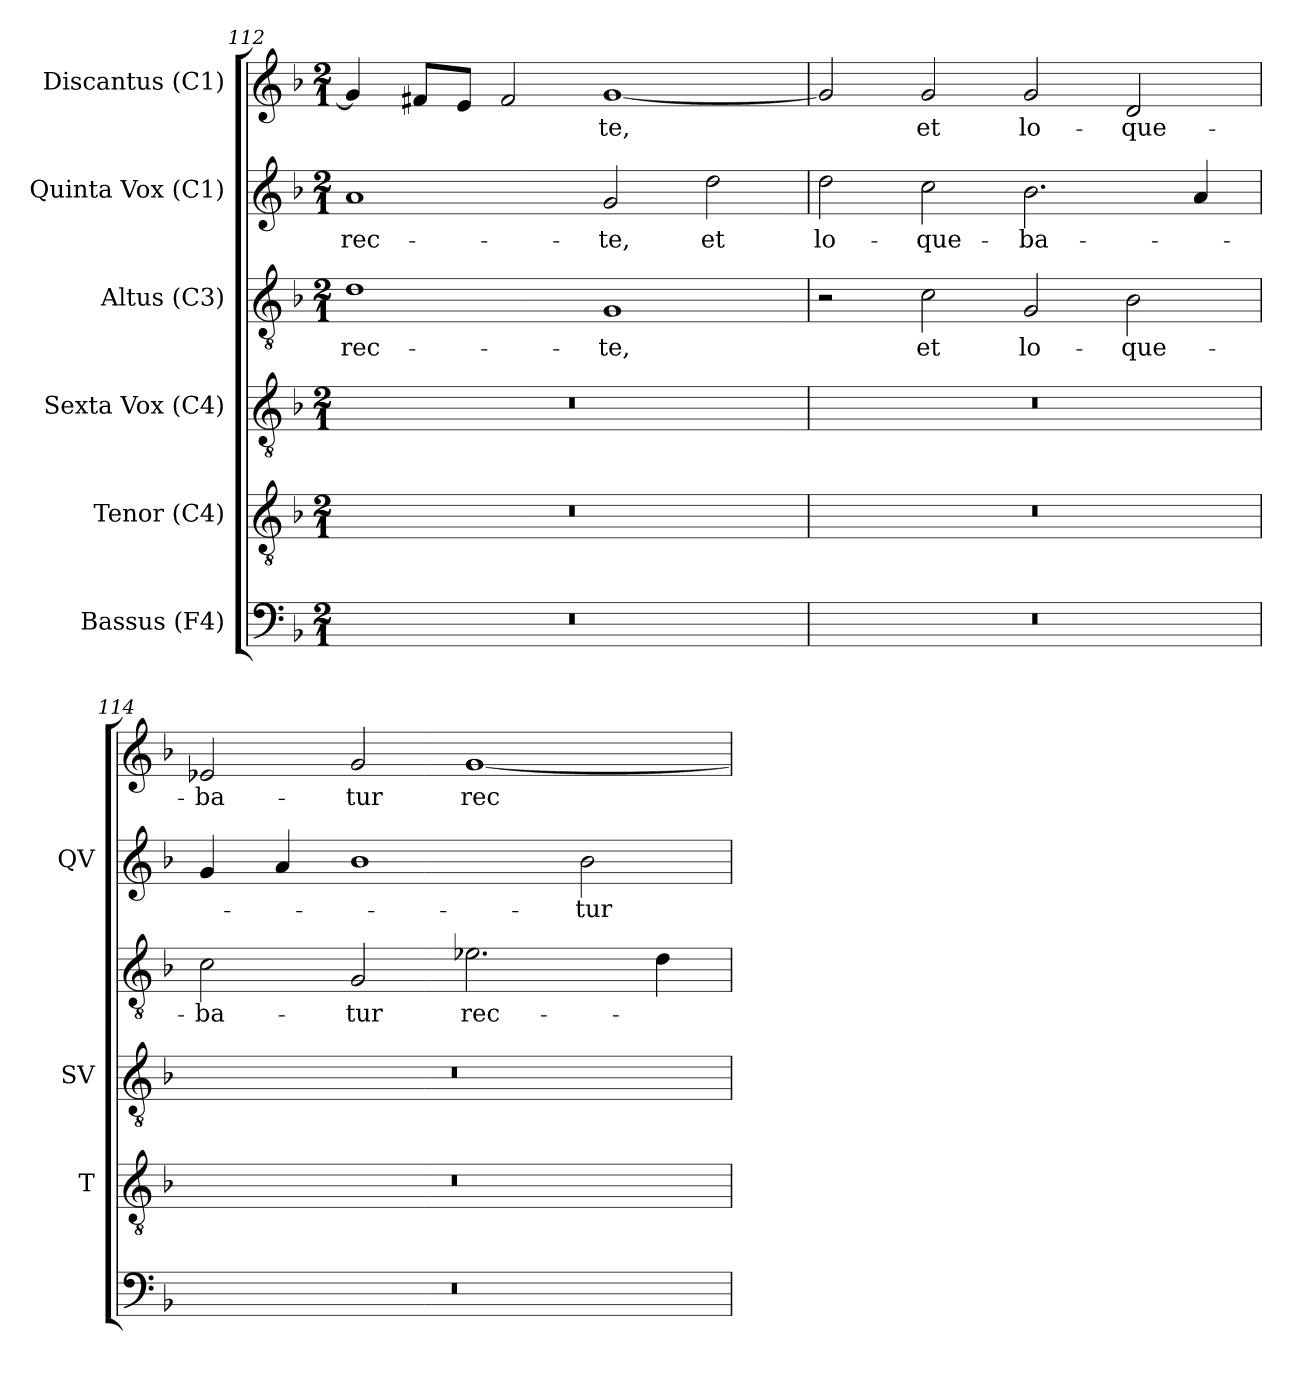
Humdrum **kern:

**kern	**kern	**kern	**kern	**text	**kern	**text	**kern	**text
*part6	*part5	*part4	*part3	*part3	*part2	*part2	*part1	*part1
*staff6	*staff5	*staff4	*staff3	*staff3	*staff2	*staff2	*staff1	*staff1
*I"Bassus (F4)	*I"Tenor (C4)	*I"Sexta Vox (C4)	*I"Altus (C3)	*	*I"Quinta Vox (C1)	*	*I"Discantus (C1)	*
*	*I'T	*I'SV	*	*	*I'QV	*	*	*
*clefF4	*clefGv2	*clefGv2	*clefGv2	*	*clefG2	*	*clefG2	*
*	*	*	*ITrd7c12	*	*	*	*	*
*k[b-]	*k[b-]	*k[b-]	*k[b-]	*	*k[b-]	*	*k[b-]	*
*F:	*F:	*F:	*F:	*	*F:	*	*F:	*
*M2/1	*M2/1	*M2/1	*M2/1	*	*M2/1	*	*M2/1	*
=112	=112	=112	=112	=112	=112	=112	=112	=112
!LO:N:vis=1	!LO:N:vis=1	!LO:N:vis=1	!	!	!	!	!	!
!	!	!	!	!LO:LY:b:color=#000000	!	!	!	!
!	!	!	!	!	!	!LO:LY:b:color=#000000	!	!
0r	0r	0r	1Di	rec-	1ai	rec-	4gi/]	.
.	.	.	.	.	.	.	8f#i/L	.
.	.	.	.	.	.	.	8ei/J	.
.	.	.	.	.	.	.	2f#i/	.
!	!	!	!	!LO:LY:b:color=#000000	!	!	!	!
!	!	!	!	!	!	!LO:LY:b:color=#000000	!	!
!	!	!	!	!	!	!	!	!LO:LY:b:color=#000000
.	.	.	1GGi	-te,	2gi/	-te,	[1gi	-te,
!	!	!	!	!	!	!LO:LY:b:color=#000000	!	!
.	.	.	.	.	2ddi\	et	.	.
=113	=113	=113	=113	=113	=113	=113	=113	=113
!LO:N:vis=1	!LO:N:vis=1	!LO:N:vis=1	!	!	!	!	!	!
!	!	!	!	!	!	!LO:LY:b:color=#000000	!	!
0r	0r	0r	2r	.	2ddi\	lo-	2gi/]	.
!	!	!	!	!LO:LY:b:color=#000000	!	!	!	!
!	!	!	!	!	!	!LO:LY:b:color=#000000	!	!
!	!	!	!	!	!	!	!	!LO:LY:b:color=#000000
.	.	.	2Ci\	et	2cci\	-que-	2gi/	et
!	!	!	!	!LO:LY:b:color=#000000	!	!	!	!
!	!	!	!	!	!	!LO:LY:b:color=#000000	!	!
!	!	!	!	!	!	!	!	!LO:LY:b:color=#000000
.	.	.	2GGi/	lo-	2.b-i\	-ba-	2gi/	lo-
!	!	!	!	!LO:LY:b:color=#000000	!	!	!	!
!	!	!	!	!	!	!	!	!LO:LY:b:color=#000000
.	.	.	2BB-i\	-que-	.	.	2di/	-que-
.	.	.	.	.	4ai/	.	.	.
=114	=114	=114	=114	=114	=114	=114	=114	=114
!LO:N:vis=1	!LO:N:vis=1	!LO:N:vis=1	!	!	!	!	!	!
!	!	!	!	!LO:LY:b:color=#000000	!	!	!	!
!	!	!	!	!	!	!	!	!LO:LY:b:color=#000000
0r	0r	0r	2Ci\	-ba-	4gi/	.	2e-Xi/	-ba-
.	.	.	.	.	4ai/	.	.	.
!	!	!	!	!LO:LY:b:color=#000000	!	!	!	!
!	!	!	!	!	!	!	!	!LO:LY:b:color=#000000
.	.	.	2GGi/	-tur	1b-i	.	2gi/	-tur
!	!	!	!	!LO:LY:b:color=#000000	!	!	!	!
!	!	!	!	!	!	!	!	!LO:LY:b:color=#000000
.	.	.	2.E-Xi\	rec-	.	.	[1gi	rec-
!	!	!	!	!	!	!LO:LY:b:color=#000000	!	!
.	.	.	.	.	2b-i\	-tur	.	.
.	.	.	4Di\	.	.	.	.	.
=	=	=	=	=	=	=	=	=
*-	*-	*-	*-	*-	*-	*-	*-	*-
